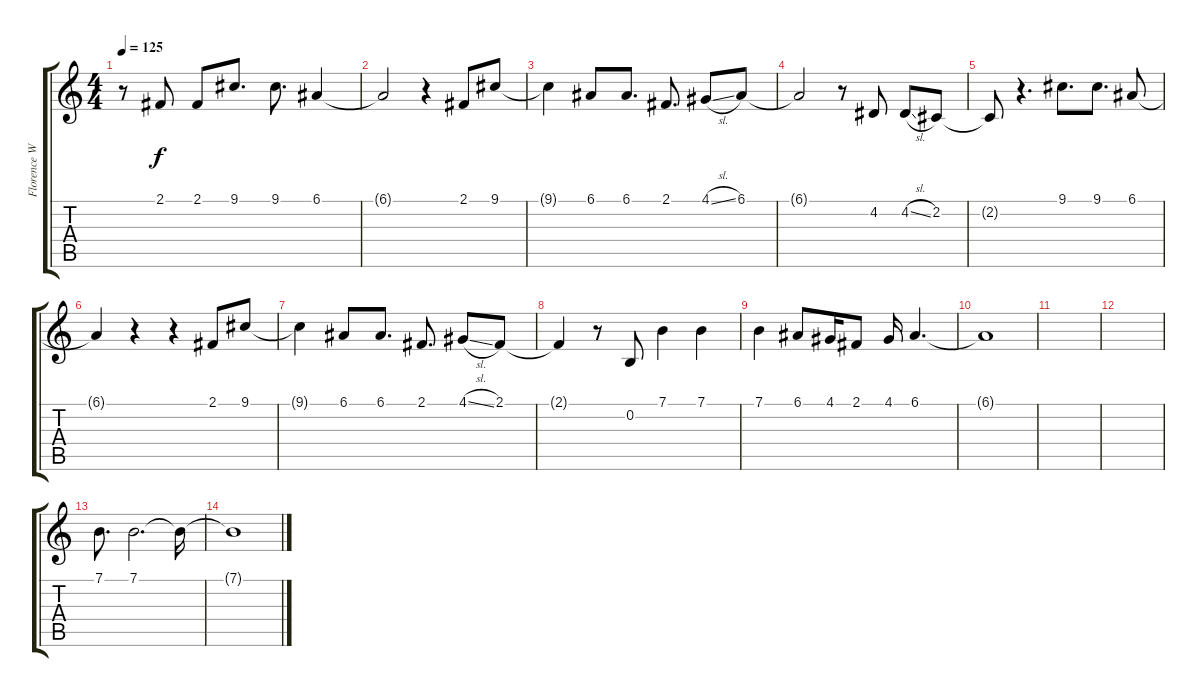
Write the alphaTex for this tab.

\track ("Florence Welch" "Florence W") {instrument lead1square}
\staff {score tabs}
\tuning (E4 B3 G3 D3 A2 E2) {hide}
\ts (4 4)
\tempo 125
\clef g2
\ks c
r.8{dy f} 2.1.8 2.1.8 9.1.8{d} 9.1.8{d} 6.1.4 |
6.1{t}.2 r.4 2.1.8 9.1.8 |
9.1{t}.4 6.1.8 6.1.8{d} 2.1.8{d} 4.1{sl}.8 6.1.8 |
6.1{t}.2 r.8 4.2.8 4.2{sl}.8 2.2.8 |
2.2{t}.8 r.4{d} 9.1.8{d} 9.1.8{d} 6.1.8 |
6.1{t}.4 r.4 r.4 2.1.8 9.1.8 |
9.1{t}.4 6.1.8 6.1.8{d} 2.1.8{d} 4.1{sl}.8 2.1.8 |
2.1{t}.4 r.8 0.2.8 7.1.4 7.1.4 |
7.1.4 6.1.8 4.1.16 2.1.8 4.1.16 6.1.4{d} |
6.1{t}.1 |
|
|
7.1.8{d} 7.1.2{d} 7.1{t}.16 |
7.1{t}.1
